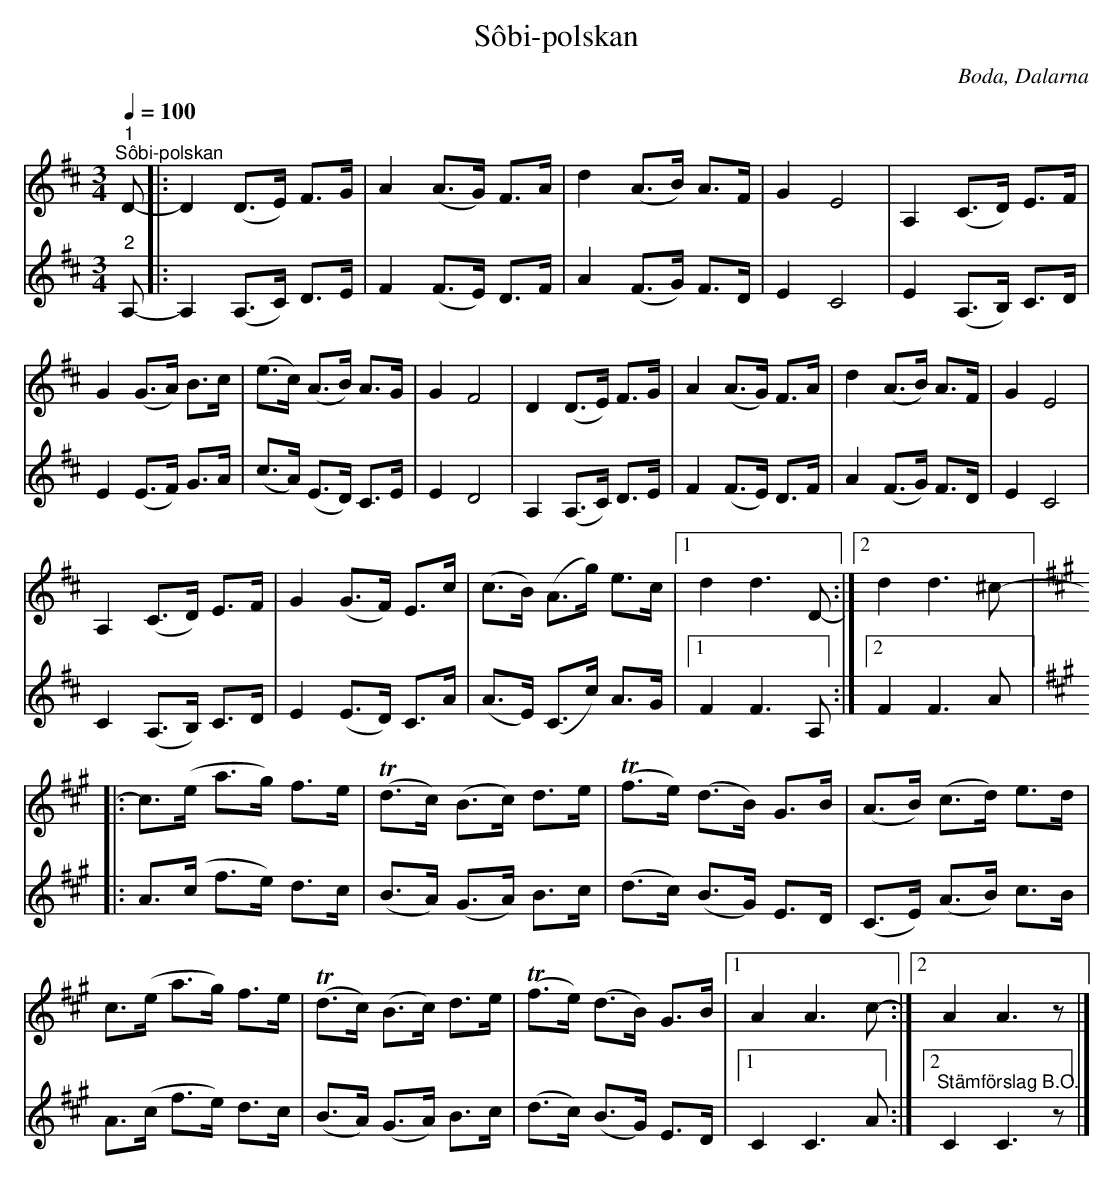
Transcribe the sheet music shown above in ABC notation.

X:1
T:Sôbi-polskan
O:Boda, Dalarna
L:1/8
Q:1/4=100
M:3/4
K:D
V:1
"^1""^Sôbi-polskan" D- |: D2 (D>E) F>G | A2 (A>G) F>A | d2 (A>B) A>F | G2 E4 | A,2 (C>D) E>F |
G2 (G>A) B>c | (e>c) (A>B) A>G | G2 F4 | D2 (D>E) F>G | A2 (A>G) F>A | d2 (A>B) A>F | G2 E4 |
A,2 (C>D) E>F | G2 (G>F) E>c | (c>B) (A>g) e>c |1 d2 d3 D- :|2 d2 d3 ^c- |:
[K:A] c>(e a>g) f>e | T (d>c) (B>c) d>e |T (f>e) (d>B) G>B | (A>B) (c>d) e>d |
c>(e a>g) f>e | T (d>c) (B>c) d>e |T (f>e) (d>B) G>B |1 A2 A3 c- :|2 A2 A3 z |]
V:2
"^2" A,- |: A,2 (A,>C) D>E | F2 (F>E) D>F | A2 (F>G) F>D | E2 C4 | E2 (A,>B,) C>D | E2 (E>F) G>A |
(c>A) (E>D) C>E | E2 D4 | A,2 (A,>C) D>E | F2 (F>E) D>F | A2 (F>G) F>D | E2 C4 | C2 (A,>B,) C>D |
E2 (E>D) C>A | (A>E) (C>c) A>G |1 F2 F3 A, :|2 F2 F3 A |:
[K:A] A>(c f>e) d>c | (B>A) (G>A) B>c | (d>c) (B>G) E>D | (C>E) (A>B) c>B | A>(c f>e) d>c |
 (B>A) (G>A) B>c | (d>c) (B>G) E>D |1 C2 C3 A :|2"^Stämförslag B.O." C2 C3 z |]
